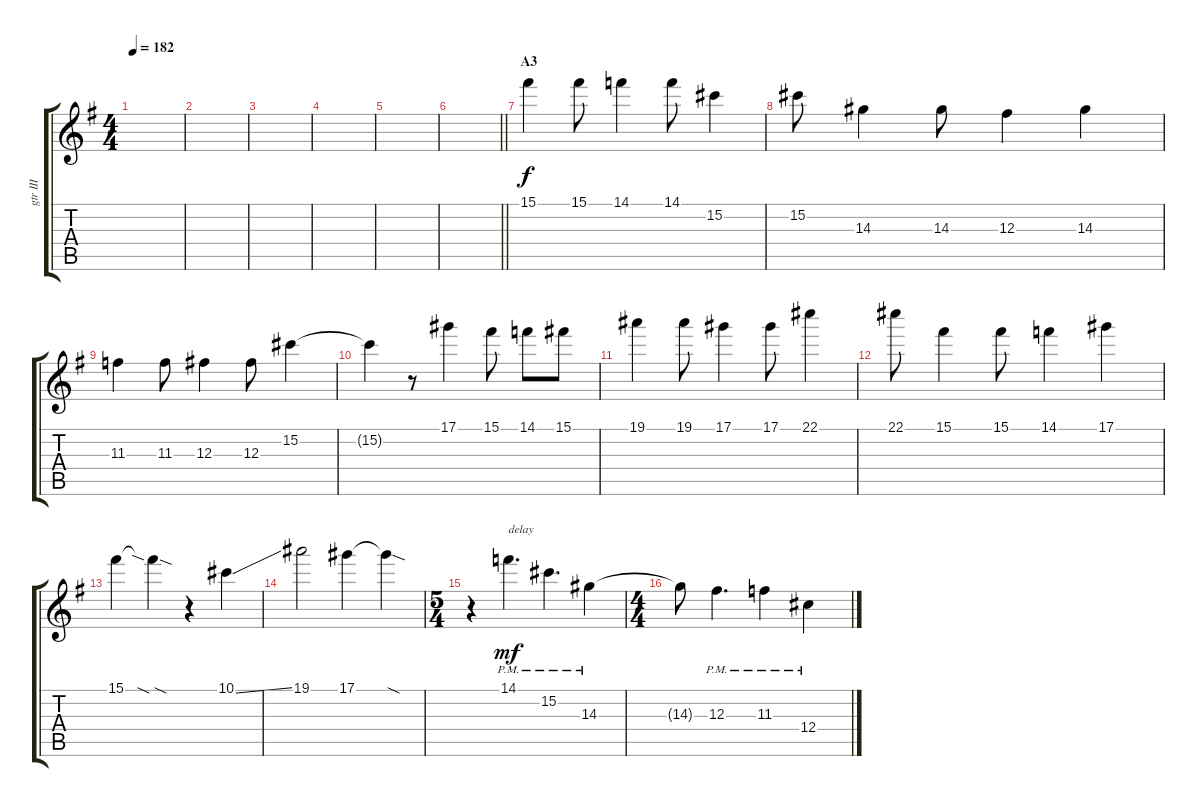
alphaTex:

\track ("gtr III" "gtr III") {instrument distortionguitar}
\staff {score tabs}
\tuning (Eb4 Bb3 Gb3 Db3 Ab2 Eb2) {hide}
\ts (4 4)
\tempo 182
\clef g2
\ks g
|
|
|
|
|
\barLineRight lightlight
|
\section ("" "A3")
15.1.4 15.1.8 14.1.4 14.1.8 15.2.4 |
15.2.8 14.3.4 14.3.8 12.3.4 14.3.4 |
11.3.4 11.3.8 12.3.4 12.3.8 15.2.4 |
15.2{t}.4 r.8 17.1.4 15.1.8 14.1.8 15.1.8 |
19.1.4 19.1.8 17.1.4 17.1.8 22.1.4 |
22.1.8 15.1.4 15.1.8 14.1.4 17.1.4 |
15.1.4 15.1{sia sod t}.4 r.4 10.1{ss}.4 |
19.1.2 17.1.4 17.1{sod t}.4 |
\ts (5 4)
r.4 14.1{pm}.4{d txt "delay" dy mf} 15.2{pm}.4{d} 14.3{pm}.4 |
\ts (4 4)
14.3{t}.8 12.3{pm}.4{d} 11.3{pm}.4 12.4{pm}.4
